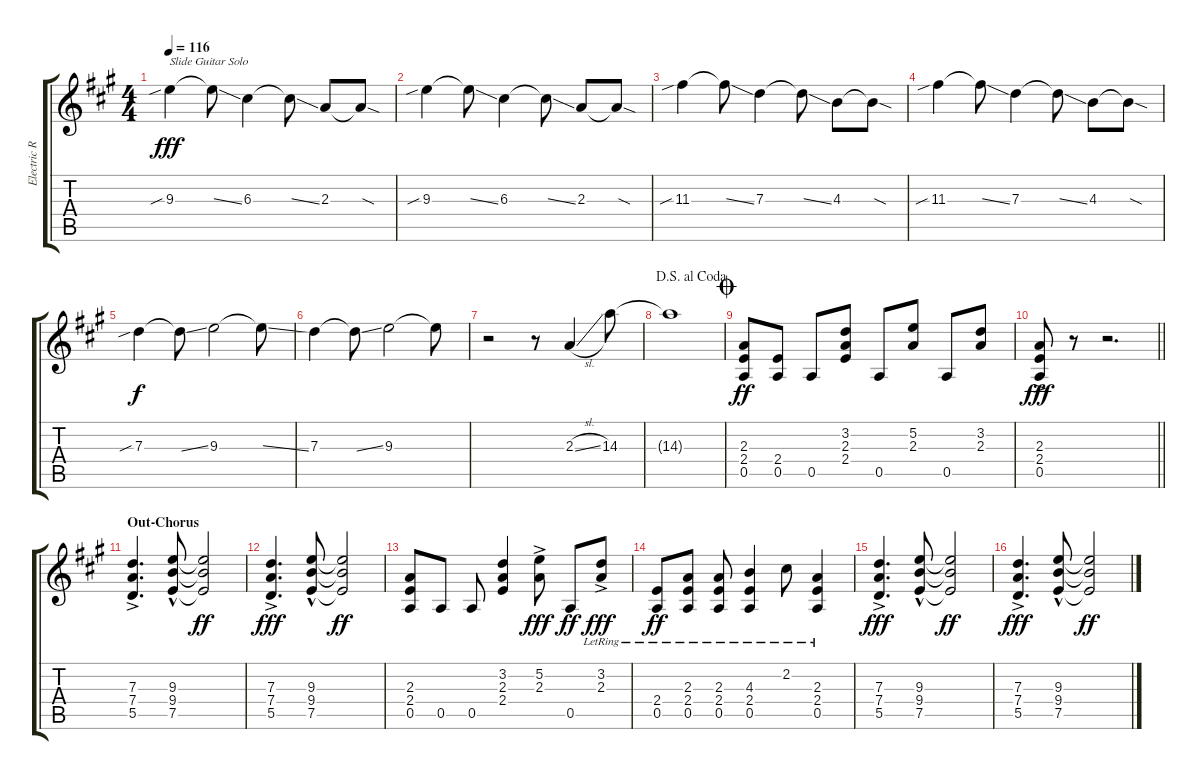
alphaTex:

\track ("Electric Rhythm 2" "Electric R") {instrument distortionguitar}
\staff {score tabs}
\tuning (E4 B3 G3 D3 A2 E2) {hide}
\ts (4 4)
\tempo 116
\clef g2
\ks a
9.3{sib}.4{txt "Slide Guitar Solo" dy fff} 9.3{ss t}.8 6.3.4 6.3{ss t}.8 2.3.8 2.3{sod t}.8 |
9.3{sib}.4 9.3{ss t}.8 6.3.4 6.3{ss t}.8 2.3.8 2.3{sod t}.8 |
11.3{sib}.4 11.3{ss t}.8 7.3.4 7.3{ss t}.8 4.3.8 4.3{sod t}.8 |
11.3{sib}.4 11.3{ss t}.8 7.3.4 7.3{ss t}.8 4.3.8 4.3{sod t}.8 |
7.3{sib}.4{dy f} 7.3{ss t}.8 9.3.2 9.3{ss t}.8 |
7.3.4 7.3{ss t}.8 9.3.2 9.3{t}.8 |
r.2 r.8 2.3{sl}.4 14.3.8 |
\jump dalsegnoalcoda
14.3{t}.1 |
\jump coda
(2.3 2.4 0.5).8{dy ff} (2.4 0.5).8 0.5.8 (3.2 2.3 2.4).8 0.5.8 (5.2 2.3).8 0.5.8 (3.2 2.3).8 |
\barLineRight lightlight
(2.3{ac} 2.4{ac} 0.5{ac}).8{dy fff} r.8 r.2{d} |
\section ("" "Out-Chorus")
(7.3{ac} 7.4{ac} 5.5{ac}).4{d} (9.3{hac} 9.4{hac} 7.5{hac}).8 (9.3{t} 9.4{t} 7.5{t}).2{dy ff} |
(7.3{ac} 7.4{ac} 5.5{ac}).4{d dy fff} (9.3{hac} 9.4{hac} 7.5{hac}).8 (9.3{t} 9.4{t} 7.5{t}).2{dy ff} |
(2.3 2.4 0.5).8 0.5.8 0.5.8 (3.2 2.3 2.4).4 (5.2{ac} 2.3{ac}).8{dy fff} 0.5.8{dy ff} (3.2{ac lr} 2.3{ac lr}).8{dy fff} |
(2.4{lr} 0.5{lr}).8{dy ff} (2.3{lr} 2.4{lr} 0.5{lr}).8 (2.3{lr} 2.4{lr} 0.5{lr}).8 (4.3{lr} 2.4{lr} 0.5{lr}).4 2.2{lr}.8 (2.3{lr} 2.4{lr} 0.5{lr}).4 |
(7.3{ac} 7.4{ac} 5.5{ac}).4{d dy fff} (9.3{hac} 9.4{hac} 7.5{hac}).8 (9.3{t} 9.4{t} 7.5{t}).2{dy ff} |
(7.3{ac} 7.4{ac} 5.5{ac}).4{d dy fff} (9.3{hac} 9.4{hac} 7.5{hac}).8 (9.3{t} 9.4{t} 7.5{t}).2{dy ff}
